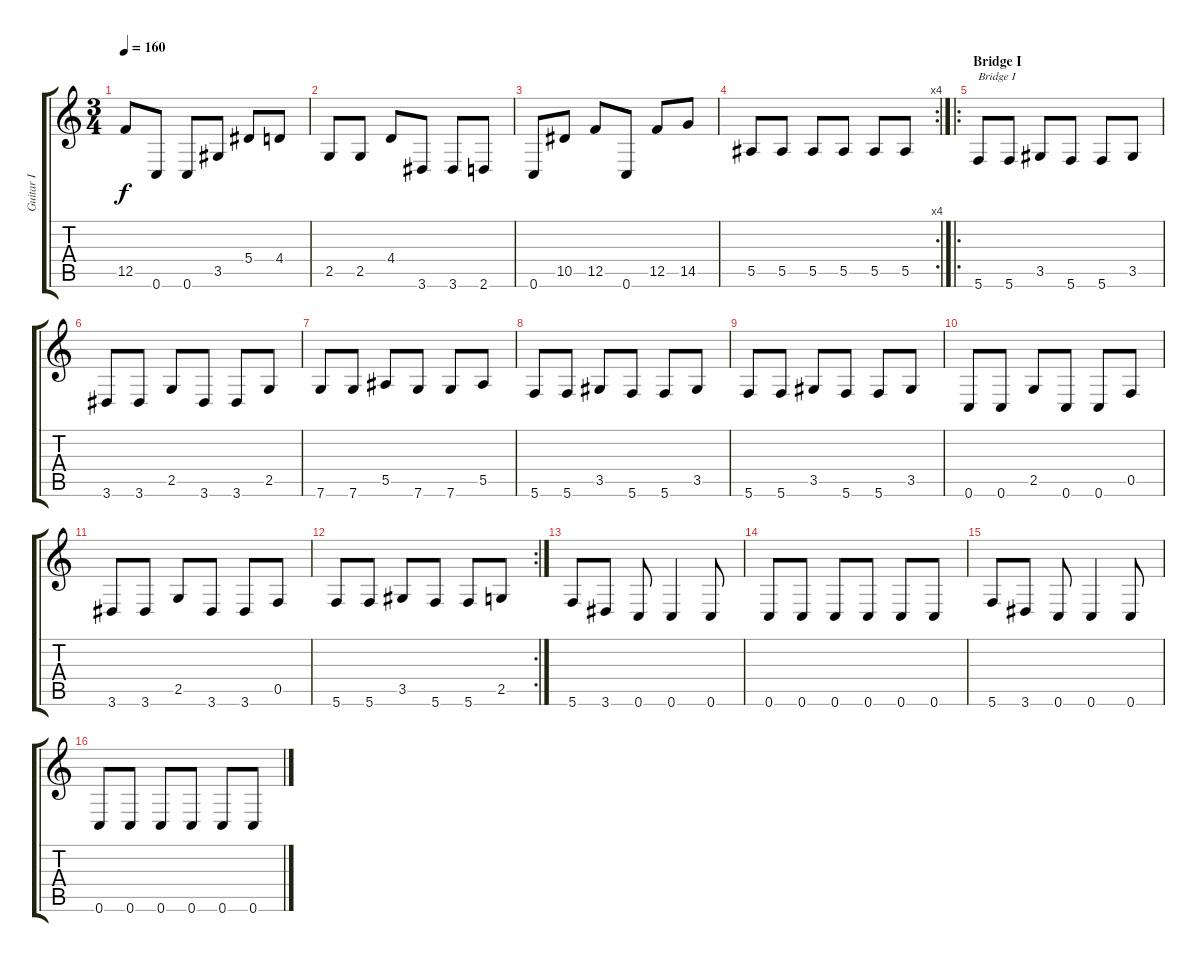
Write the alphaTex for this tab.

\track ("Guitar I" "Guitar I") {instrument distortionguitar}
\staff {score tabs}
\tuning (C4 G3 Eb3 Bb2 F2 C2) {hide}
\ts (3 4)
\tempo 160
\clef g2
\ks c
12.5.8{dy f} 0.6.8 0.6.8 3.5.8 5.4.8 4.4.8 |
2.5.8 2.5.8 4.4.8 3.6.8 3.6.8 2.6.8 |
0.6.8 10.5.8 12.5.8 0.6.8 12.5.8 14.5.8 |
\rc 4
5.5.8 5.5.8 5.5.8 5.5.8 5.5.8 5.5.8 |
\ro
\section ("" "Bridge I")
5.6.8{txt "Bridge I"} 5.6.8 3.5.8 5.6.8 5.6.8 3.5.8 |
3.6.8 3.6.8 2.5.8 3.6.8 3.6.8 2.5.8 |
7.6.8 7.6.8 5.5.8 7.6.8 7.6.8 5.5.8 |
5.6.8 5.6.8 3.5.8 5.6.8 5.6.8 3.5.8 |
5.6.8 5.6.8 3.5.8 5.6.8 5.6.8 3.5.8 |
0.6.8 0.6.8 2.5.8 0.6.8 0.6.8 0.5.8 |
3.6.8 3.6.8 2.5.8 3.6.8 3.6.8 0.5.8 |
\rc 2
5.6.8 5.6.8 3.5.8 5.6.8 5.6.8 2.5.8 |
5.6.8 3.6.8 0.6.8 0.6.4 0.6.8 |
0.6.8 0.6.8 0.6.8 0.6.8 0.6.8 0.6.8 |
5.6.8 3.6.8 0.6.8 0.6.4 0.6.8 |
0.6.8 0.6.8 0.6.8 0.6.8 0.6.8 0.6.8
